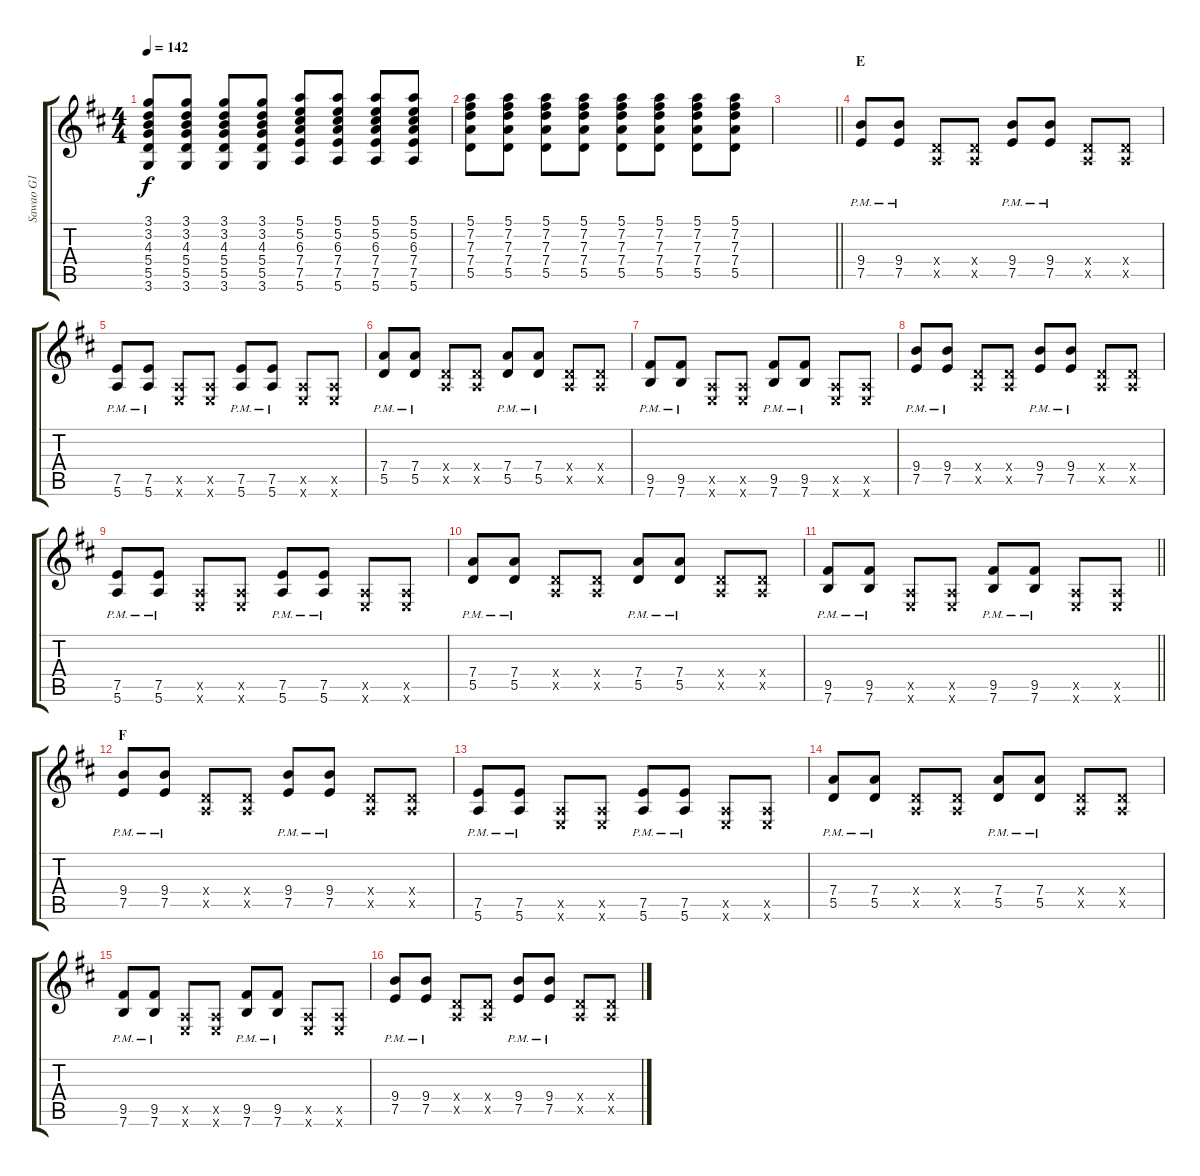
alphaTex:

\track ("Sawao G1" "Sawao G1") {instrument overdrivenguitar}
\staff {score tabs}
\tuning (E4 B3 G3 D3 A2 E2) {hide}
\ts (4 4)
\tempo 142
\clef g2
\ks d
(3.1 3.2 4.3 5.4 5.5 3.6).8{dy f} (3.1 3.2 4.3 5.4 5.5 3.6).8 (3.1 3.2 4.3 5.4 5.5 3.6).8 (3.1 3.2 4.3 5.4 5.5 3.6).8 (5.1 5.2 6.3 7.4 7.5 5.6).8 (5.1 5.2 6.3 7.4 7.5 5.6).8 (5.1 5.2 6.3 7.4 7.5 5.6).8 (5.1 5.2 6.3 7.4 7.5 5.6).8 |
(5.1 7.2 7.3 7.4 5.5).8 (5.1 7.2 7.3 7.4 5.5).8 (5.1 7.2 7.3 7.4 5.5).8 (5.1 7.2 7.3 7.4 5.5).8 (5.1 7.2 7.3 7.4 5.5).8 (5.1 7.2 7.3 7.4 5.5).8 (5.1 7.2 7.3 7.4 5.5).8 (5.1 7.2 7.3 7.4 5.5).8 |
\barLineRight lightlight
|
\section ("" "E")
(9.4{pm} 7.5{pm}).8 (9.4{pm} 7.5{pm}).8 (0.4{x} 0.5{x}).8 (0.4{x} 0.5{x}).8 (9.4{pm} 7.5{pm}).8 (9.4{pm} 7.5{pm}).8 (0.4{x} 0.5{x}).8 (0.4{x} 0.5{x}).8 |
(7.5{pm} 5.6{pm}).8 (7.5{pm} 5.6{pm}).8 (0.5{x} 0.6{x}).8 (0.5{x} 0.6{x}).8 (7.5{pm} 5.6{pm}).8 (7.5{pm} 5.6{pm}).8 (0.5{x} 0.6{x}).8 (0.5{x} 0.6{x}).8 |
(7.4{pm} 5.5{pm}).8 (7.4{pm} 5.5{pm}).8 (0.4{x} 0.5{x}).8 (0.4{x} 0.5{x}).8 (7.4{pm} 5.5{pm}).8 (7.4{pm} 5.5{pm}).8 (0.4{x} 0.5{x}).8 (0.4{x} 0.5{x}).8 |
(9.5{pm} 7.6{pm}).8 (9.5{pm} 7.6{pm}).8 (0.5{x} 0.6{x}).8 (0.5{x} 0.6{x}).8 (9.5{pm} 7.6{pm}).8 (9.5{pm} 7.6{pm}).8 (0.5{x} 0.6{x}).8 (0.5{x} 0.6{x}).8 |
(9.4{pm} 7.5{pm}).8 (9.4{pm} 7.5{pm}).8 (0.4{x} 0.5{x}).8 (0.4{x} 0.5{x}).8 (9.4{pm} 7.5{pm}).8 (9.4{pm} 7.5{pm}).8 (0.4{x} 0.5{x}).8 (0.4{x} 0.5{x}).8 |
(7.5{pm} 5.6{pm}).8 (7.5{pm} 5.6{pm}).8 (0.5{x} 0.6{x}).8 (0.5{x} 0.6{x}).8 (7.5{pm} 5.6{pm}).8 (7.5{pm} 5.6{pm}).8 (0.5{x} 0.6{x}).8 (0.5{x} 0.6{x}).8 |
(7.4{pm} 5.5{pm}).8 (7.4{pm} 5.5{pm}).8 (0.4{x} 0.5{x}).8 (0.4{x} 0.5{x}).8 (7.4{pm} 5.5{pm}).8 (7.4{pm} 5.5{pm}).8 (0.4{x} 0.5{x}).8 (0.4{x} 0.5{x}).8 |
\barLineRight lightlight
(9.5{pm} 7.6{pm}).8 (9.5{pm} 7.6{pm}).8 (0.5{x} 0.6{x}).8 (0.5{x} 0.6{x}).8 (9.5{pm} 7.6{pm}).8 (9.5{pm} 7.6{pm}).8 (0.5{x} 0.6{x}).8 (0.5{x} 0.6{x}).8 |
\section ("" "F")
(9.4{pm} 7.5{pm}).8 (9.4{pm} 7.5{pm}).8 (0.4{x} 0.5{x}).8 (0.4{x} 0.5{x}).8 (9.4{pm} 7.5{pm}).8 (9.4{pm} 7.5{pm}).8 (0.4{x} 0.5{x}).8 (0.4{x} 0.5{x}).8 |
(7.5{pm} 5.6{pm}).8 (7.5{pm} 5.6{pm}).8 (0.5{x} 0.6{x}).8 (0.5{x} 0.6{x}).8 (7.5{pm} 5.6{pm}).8 (7.5{pm} 5.6{pm}).8 (0.5{x} 0.6{x}).8 (0.5{x} 0.6{x}).8 |
(7.4{pm} 5.5{pm}).8 (7.4{pm} 5.5{pm}).8 (0.4{x} 0.5{x}).8 (0.4{x} 0.5{x}).8 (7.4{pm} 5.5{pm}).8 (7.4{pm} 5.5{pm}).8 (0.4{x} 0.5{x}).8 (0.4{x} 0.5{x}).8 |
(9.5{pm} 7.6{pm}).8 (9.5{pm} 7.6{pm}).8 (0.5{x} 0.6{x}).8 (0.5{x} 0.6{x}).8 (9.5{pm} 7.6{pm}).8 (9.5{pm} 7.6{pm}).8 (0.5{x} 0.6{x}).8 (0.5{x} 0.6{x}).8 |
(9.4{pm} 7.5{pm}).8 (9.4{pm} 7.5{pm}).8 (0.4{x} 0.5{x}).8 (0.4{x} 0.5{x}).8 (9.4{pm} 7.5{pm}).8 (9.4{pm} 7.5{pm}).8 (0.4{x} 0.5{x}).8 (0.4{x} 0.5{x}).8
